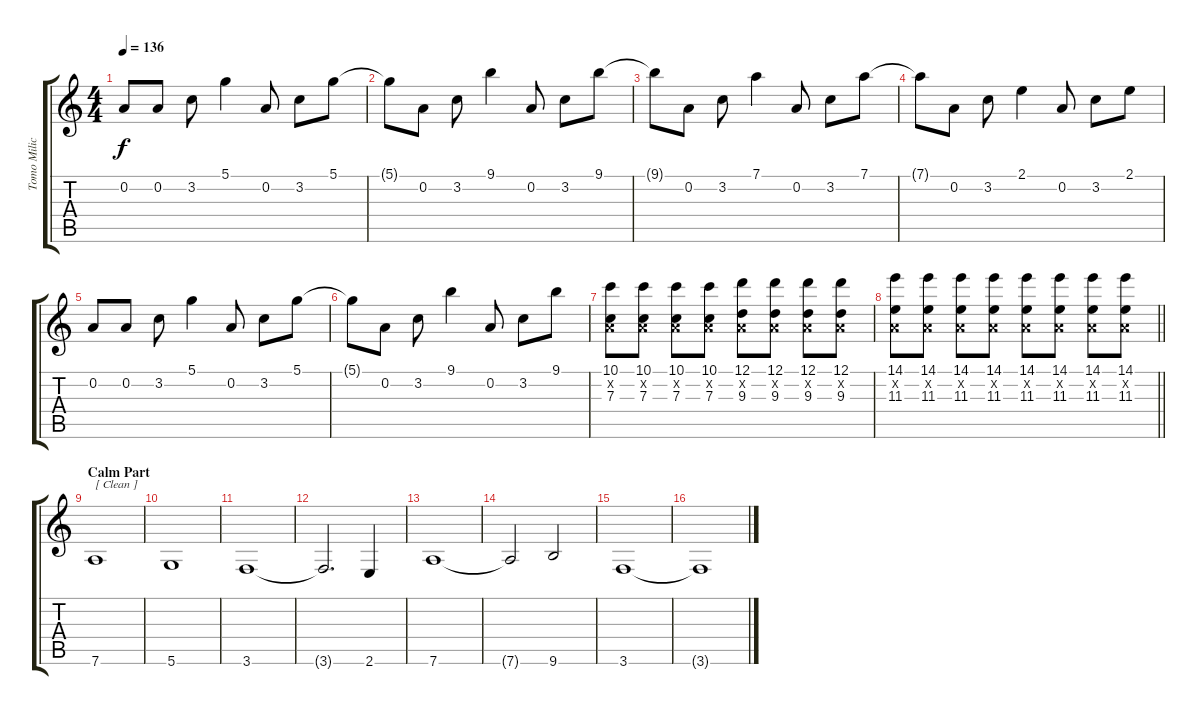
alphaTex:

\track ("Tomo Milicevic [Guitar]" "Tomo Milic") {instrument electricguitarclean}
\staff {score tabs}
\tuning (D4 A3 F3 C3 G2 D2) {hide}
\ts (4 4)
\tempo 136
\clef g2
\ks c
0.2.8{dy f} 0.2.8 3.2.8 5.1.4 0.2.8 3.2.8 5.1.8 |
5.1{t}.8 0.2.8 3.2.8 9.1.4 0.2.8 3.2.8 9.1.8 |
9.1{t}.8 0.2.8 3.2.8 7.1.4 0.2.8 3.2.8 7.1.8 |
7.1{t}.8 0.2.8 3.2.8 2.1.4 0.2.8 3.2.8 2.1.8 |
0.2.8 0.2.8 3.2.8 5.1.4 0.2.8 3.2.8 5.1.8 |
5.1{t}.8 0.2.8 3.2.8 9.1.4 0.2.8 3.2.8 9.1.8 |
(10.1 0.2{x} 7.3).8 (10.1 0.2{x} 7.3).8 (10.1 0.2{x} 7.3).8 (10.1 0.2{x} 7.3).8 (12.1 0.2{x} 9.3).8 (12.1 0.2{x} 9.3).8 (12.1 0.2{x} 9.3).8 (12.1 0.2{x} 9.3).8 |
\barLineRight lightlight
(14.1 0.2{x} 11.3).8 (14.1 0.2{x} 11.3).8 (14.1 0.2{x} 11.3).8 (14.1 0.2{x} 11.3).8 (14.1 0.2{x} 11.3).8 (14.1 0.2{x} 11.3).8 (14.1 0.2{x} 11.3).8 (14.1 0.2{x} 11.3).8 |
\section ("" "Calm Part")
7.6.1{txt "[ Clean ]" instrument electricguitarclean} |
5.6.1 |
3.6.1 |
3.6{t}.2{d} 2.6.4 |
7.6.1 |
7.6{t}.2 9.6.2 |
3.6.1 |
3.6{t}.1
